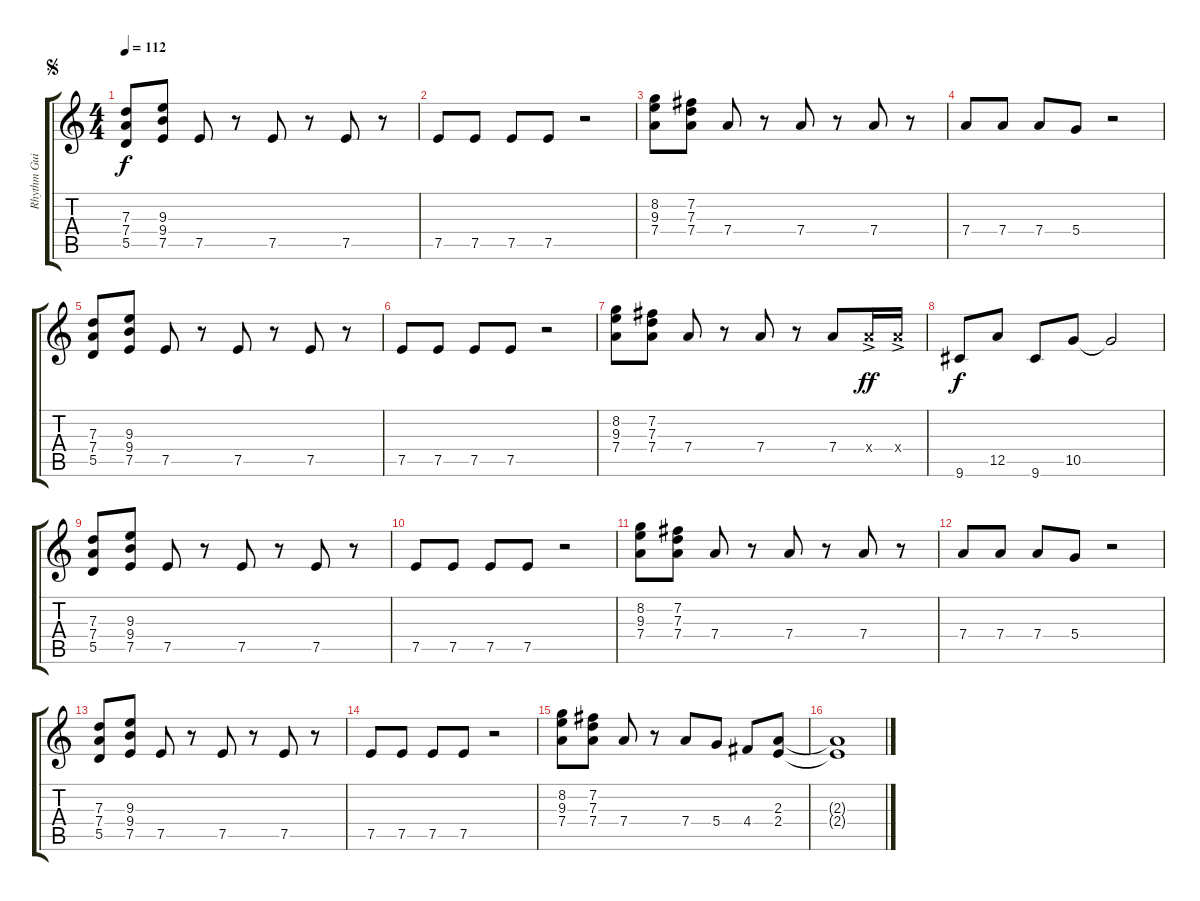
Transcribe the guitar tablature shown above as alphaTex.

\track ("Rhythm Guitar" "Rhythm Gui") {instrument overdrivenguitar}
\staff {score tabs}
\tuning (E4 B3 G3 D3 A2 E2) {hide}
\ts (4 4)
\jump segno
\tempo 112
\clef g2
\ks c
(7.3 7.4 5.5).8{dy f} (9.3 9.4 7.5).8 7.5.8 r.8 7.5.8 r.8 7.5.8 r.8 |
7.5.8 7.5.8 7.5.8 7.5.8 r.2 |
(8.2 9.3 7.4).8 (7.2 7.3 7.4).8 7.4.8 r.8 7.4.8 r.8 7.4.8 r.8 |
7.4.8 7.4.8 7.4.8 5.4.8 r.2 |
(7.3 7.4 5.5).8 (9.3 9.4 7.5).8 7.5.8 r.8 7.5.8 r.8 7.5.8 r.8 |
7.5.8 7.5.8 7.5.8 7.5.8 r.2 |
(8.2 9.3 7.4).8 (7.2 7.3 7.4).8 7.4.8 r.8 7.4.8 r.8 7.4.8 7.4{ac x}.16{dy ff} 7.4{ac x}.16 |
9.6.8{dy f} 12.5.8 9.6.8 10.5.8 10.5{t}.2 |
(7.3 7.4 5.5).8 (9.3 9.4 7.5).8 7.5.8 r.8 7.5.8 r.8 7.5.8 r.8 |
7.5.8 7.5.8 7.5.8 7.5.8 r.2 |
(8.2 9.3 7.4).8 (7.2 7.3 7.4).8 7.4.8 r.8 7.4.8 r.8 7.4.8 r.8 |
7.4.8 7.4.8 7.4.8 5.4.8 r.2 |
(7.3 7.4 5.5).8 (9.3 9.4 7.5).8 7.5.8 r.8 7.5.8 r.8 7.5.8 r.8 |
7.5.8 7.5.8 7.5.8 7.5.8 r.2 |
(8.2 9.3 7.4).8 (7.2 7.3 7.4).8 7.4.8 r.8 7.4.8 5.4.8 4.4.8 (2.3 2.4).8 |
(2.3{t} 2.4{t}).1
